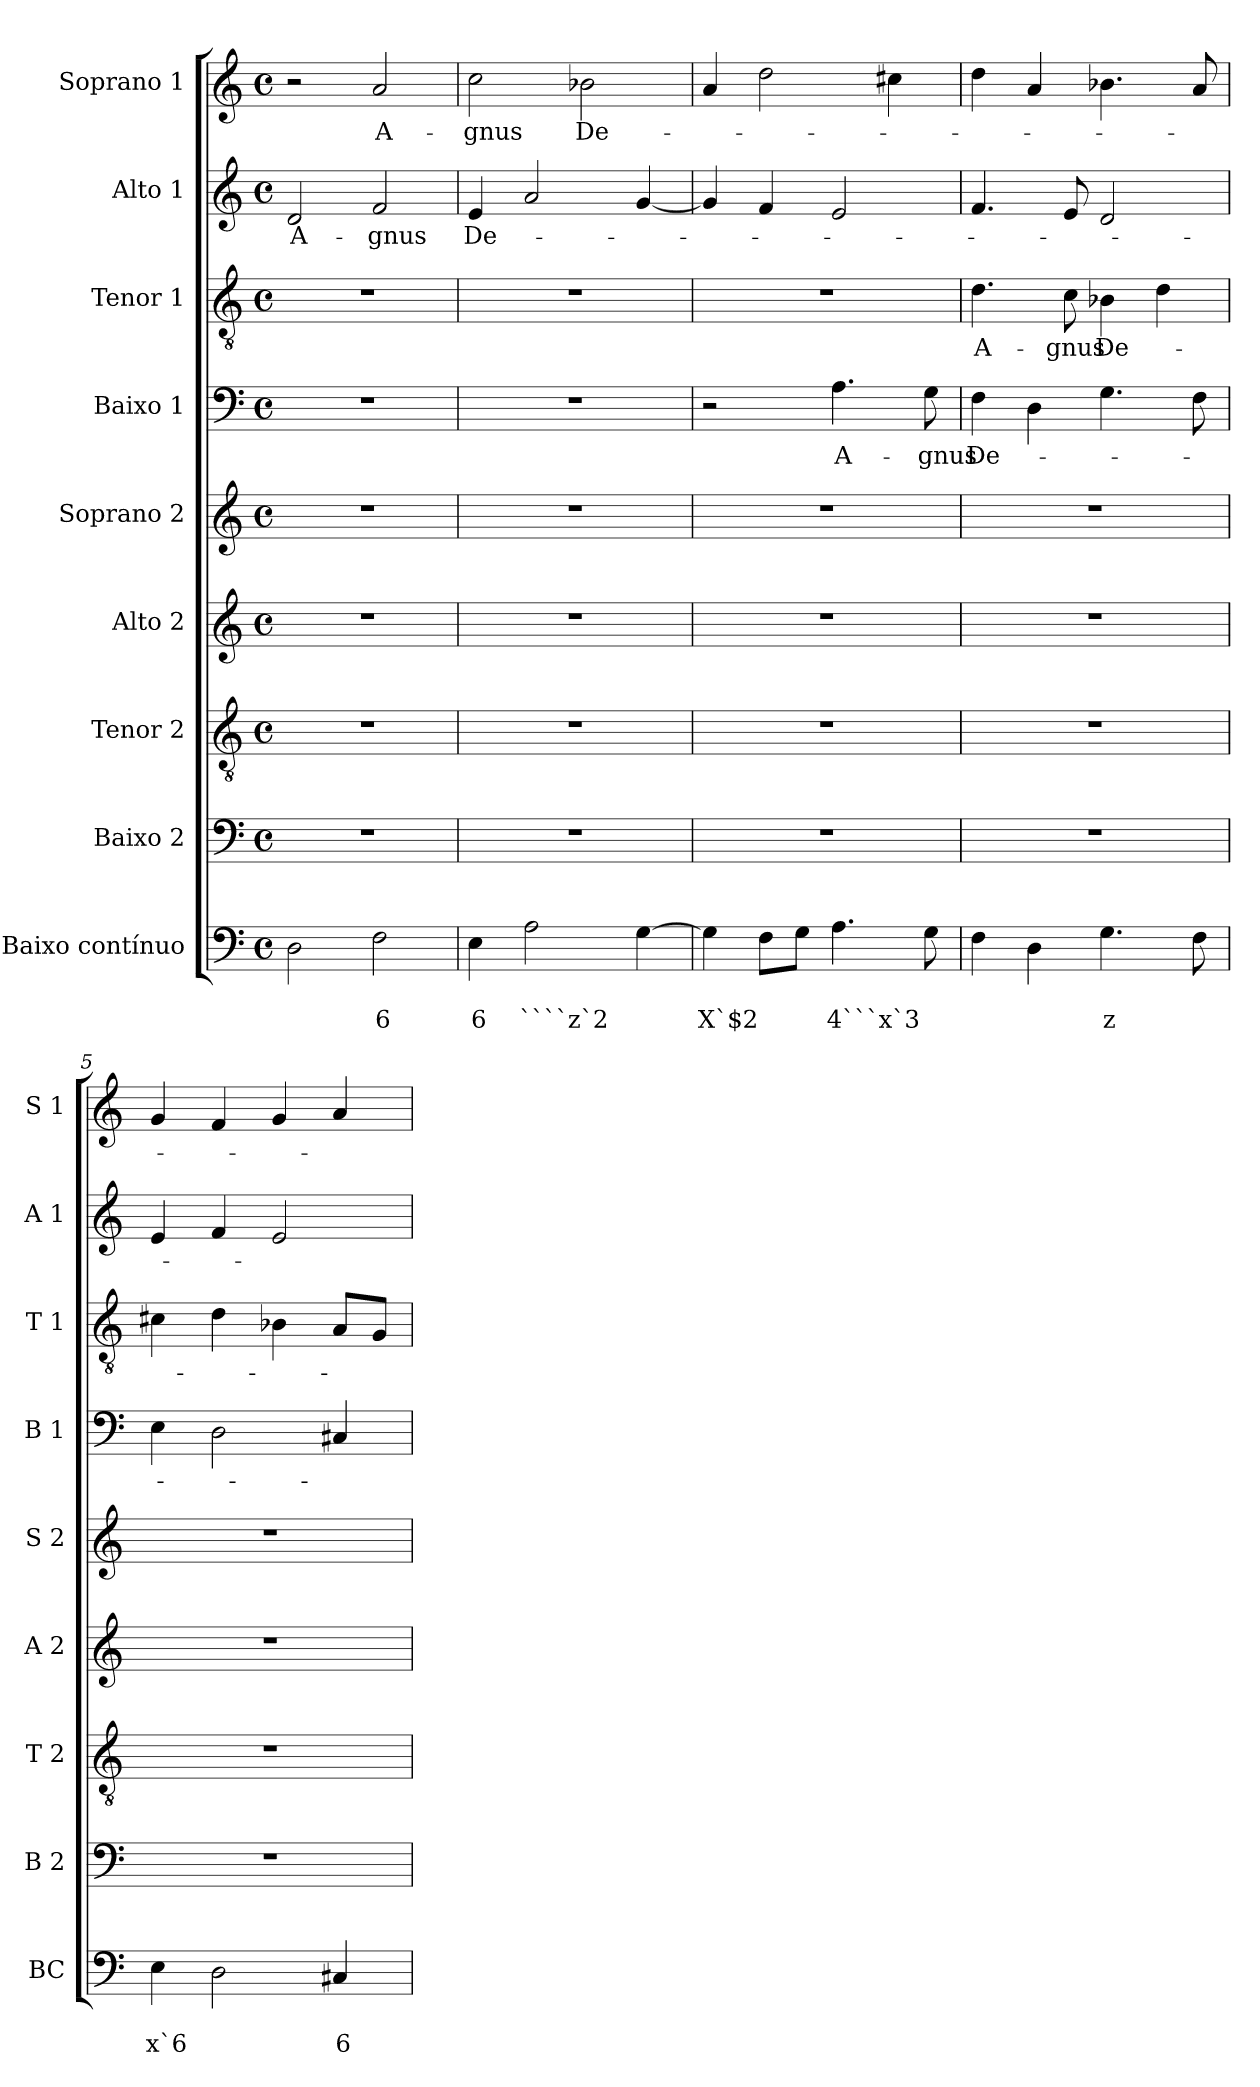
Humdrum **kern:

**kern	**text	**text	**kern	**kern	**kern	**kern	**kern	**text	**kern	**text	**kern	**text	**kern	**text
*part9	*part9	*part9	*part8	*part7	*part6	*part5	*part4	*part4	*part3	*part3	*part2	*part2	*part1	*part1
*staff9	*staff9	*staff9	*staff8	*staff7	*staff6	*staff5	*staff4	*staff4	*staff3	*staff3	*staff2	*staff2	*staff1	*staff1
*I"Baixo contínuo	*	*	*I"Baixo 2	*I"Tenor 2	*I"Alto 2	*I"Soprano 2	*I"Baixo 1	*	*I"Tenor 1	*	*I"Alto 1	*	*I"Soprano 1	*
*I'BC	*	*	*I'B 2	*I'T 2	*I'A 2	*I'S 2	*I'B 1	*	*I'T 1	*	*I'A 1	*	*I'S 1	*
*clefF4	*	*	*clefF4	*clefGv2	*clefG2	*clefG2	*clefF4	*	*clefGv2	*	*clefG2	*	*clefG2	*
*k[]	*	*	*k[]	*k[]	*k[]	*k[]	*k[]	*	*k[]	*	*k[]	*	*k[]	*
*C:	*	*	*C:	*C:	*C:	*C:	*C:	*	*C:	*	*C:	*	*C:	*
*M4/4	*	*	*M4/4	*M4/4	*M4/4	*M4/4	*M4/4	*	*M4/4	*	*M4/4	*	*M4/4	*
*met(c)	*	*	*met(c)	*met(c)	*met(c)	*met(c)	*met(c)	*	*met(c)	*	*met(c)	*	*met(c)	*
=1	=1	=1	=1	=1	=1	=1	=1	=1	=1	=1	=1	=1	=1	=1
!	!	!	!	!	!	!	!	!	!	!	!	!LO:LY:b	!	!
2D\	.	.	1r	1r	1r	1r	1r	.	1r	.	2d/	A-	2r	.
!	!	!LO:LY:b	!	!	!	!	!	!	!	!	!	!LO:LY:b	!	!LO:LY:b
2F\	.	6	.	.	.	.	.	.	.	.	2f/	-gnus	2a/	A-
=2	=2	=2	=2	=2	=2	=2	=2	=2	=2	=2	=2	=2	=2	=2
!	!	!LO:LY:b	!	!	!	!	!	!	!	!	!	!LO:LY:b	!	!LO:LY:b
4E\	.	6	1r	1r	1r	1r	1r	.	1r	.	4e/	De-	2cc\	-gnus
!	!	!LO:LY:b	!	!	!	!	!	!	!	!	!	!	!	!
2A\	.	````z`2	.	.	.	.	.	.	.	.	2a/	.	.	.
!	!	!	!	!	!	!	!	!	!	!	!	!	!	!LO:LY:b
.	.	.	.	.	.	.	.	.	.	.	.	.	2b-X\	De-
[4G\	.	.	.	.	.	.	.	.	.	.	[4g/	.	.	.
=3	=3	=3	=3	=3	=3	=3	=3	=3	=3	=3	=3	=3	=3	=3
!	!	!LO:LY:b	!	!	!	!	!	!	!	!	!	!	!	!
4G\]	.	X`$2	1r	1r	1r	1r	2r	.	1r	.	4g/]	.	4a/	.
8F\L	.	.	.	.	.	.	.	.	.	.	4f/	.	2dd\	.
8G\J	.	.	.	.	.	.	.	.	.	.	.	.	.	.
!	!	!LO:LY:b	!	!	!	!	!	!LO:LY:b	!	!	!	!	!	!
4.A\	.	4```x`3	.	.	.	.	4.A\	A-	.	.	2e/	.	.	.
.	.	.	.	.	.	.	.	.	.	.	.	.	4cc#X\	.
!	!	!	!	!	!	!	!	!LO:LY:b	!	!	!	!	!	!
8G\	.	.	.	.	.	.	8G\	-gnus	.	.	.	.	.	.
=4	=4	=4	=4	=4	=4	=4	=4	=4	=4	=4	=4	=4	=4	=4
!	!	!	!	!	!	!	!	!LO:LY:b	!	!LO:LY:b	!	!	!	!
4F\	.	.	1r	1r	1r	1r	4F\	De-	4.d\	A-	4.f/	.	4dd\	.
4D\	.	.	.	.	.	.	4D\	.	.	.	.	.	4a/	.
!	!	!	!	!	!	!	!	!	!	!LO:LY:b	!	!	!	!
.	.	.	.	.	.	.	.	.	8c\	-gnus	8e/	.	.	.
!	!	!LO:LY:b	!	!	!	!	!	!	!	!LO:LY:b	!	!	!	!
4.G\	.	z	.	.	.	.	4.G\	.	4B-X\	De-	2d/	.	4.b-X\	.
.	.	.	.	.	.	.	.	.	4d\	.	.	.	.	.
8F\	.	.	.	.	.	.	8F\	.	.	.	.	.	8a/	.
=5	=5	=5	=5	=5	=5	=5	=5	=5	=5	=5	=5	=5	=5	=5
!	!	!LO:LY:b	!	!	!	!	!	!	!	!	!	!	!	!
4E\	.	x`6	1r	1r	1r	1r	4E\	.	4c#X\	.	4e/	.	4g/	.
2D\	.	.	.	.	.	.	2D\	.	4d\	.	4f/	.	4f/	.
.	.	.	.	.	.	.	.	.	4B-X\	.	2e/	.	4g/	.
!	!	!LO:LY:b	!	!	!	!	!	!	!	!	!	!	!	!
4C#X/	.	6	.	.	.	.	4C#X/	.	8A/L	.	.	.	4a/	.
.	.	.	.	.	.	.	.	.	8G/J	.	.	.	.	.
=	=	=	=	=	=	=	=	=	=	=	=	=	=	=
*-	*-	*-	*-	*-	*-	*-	*-	*-	*-	*-	*-	*-	*-	*-
